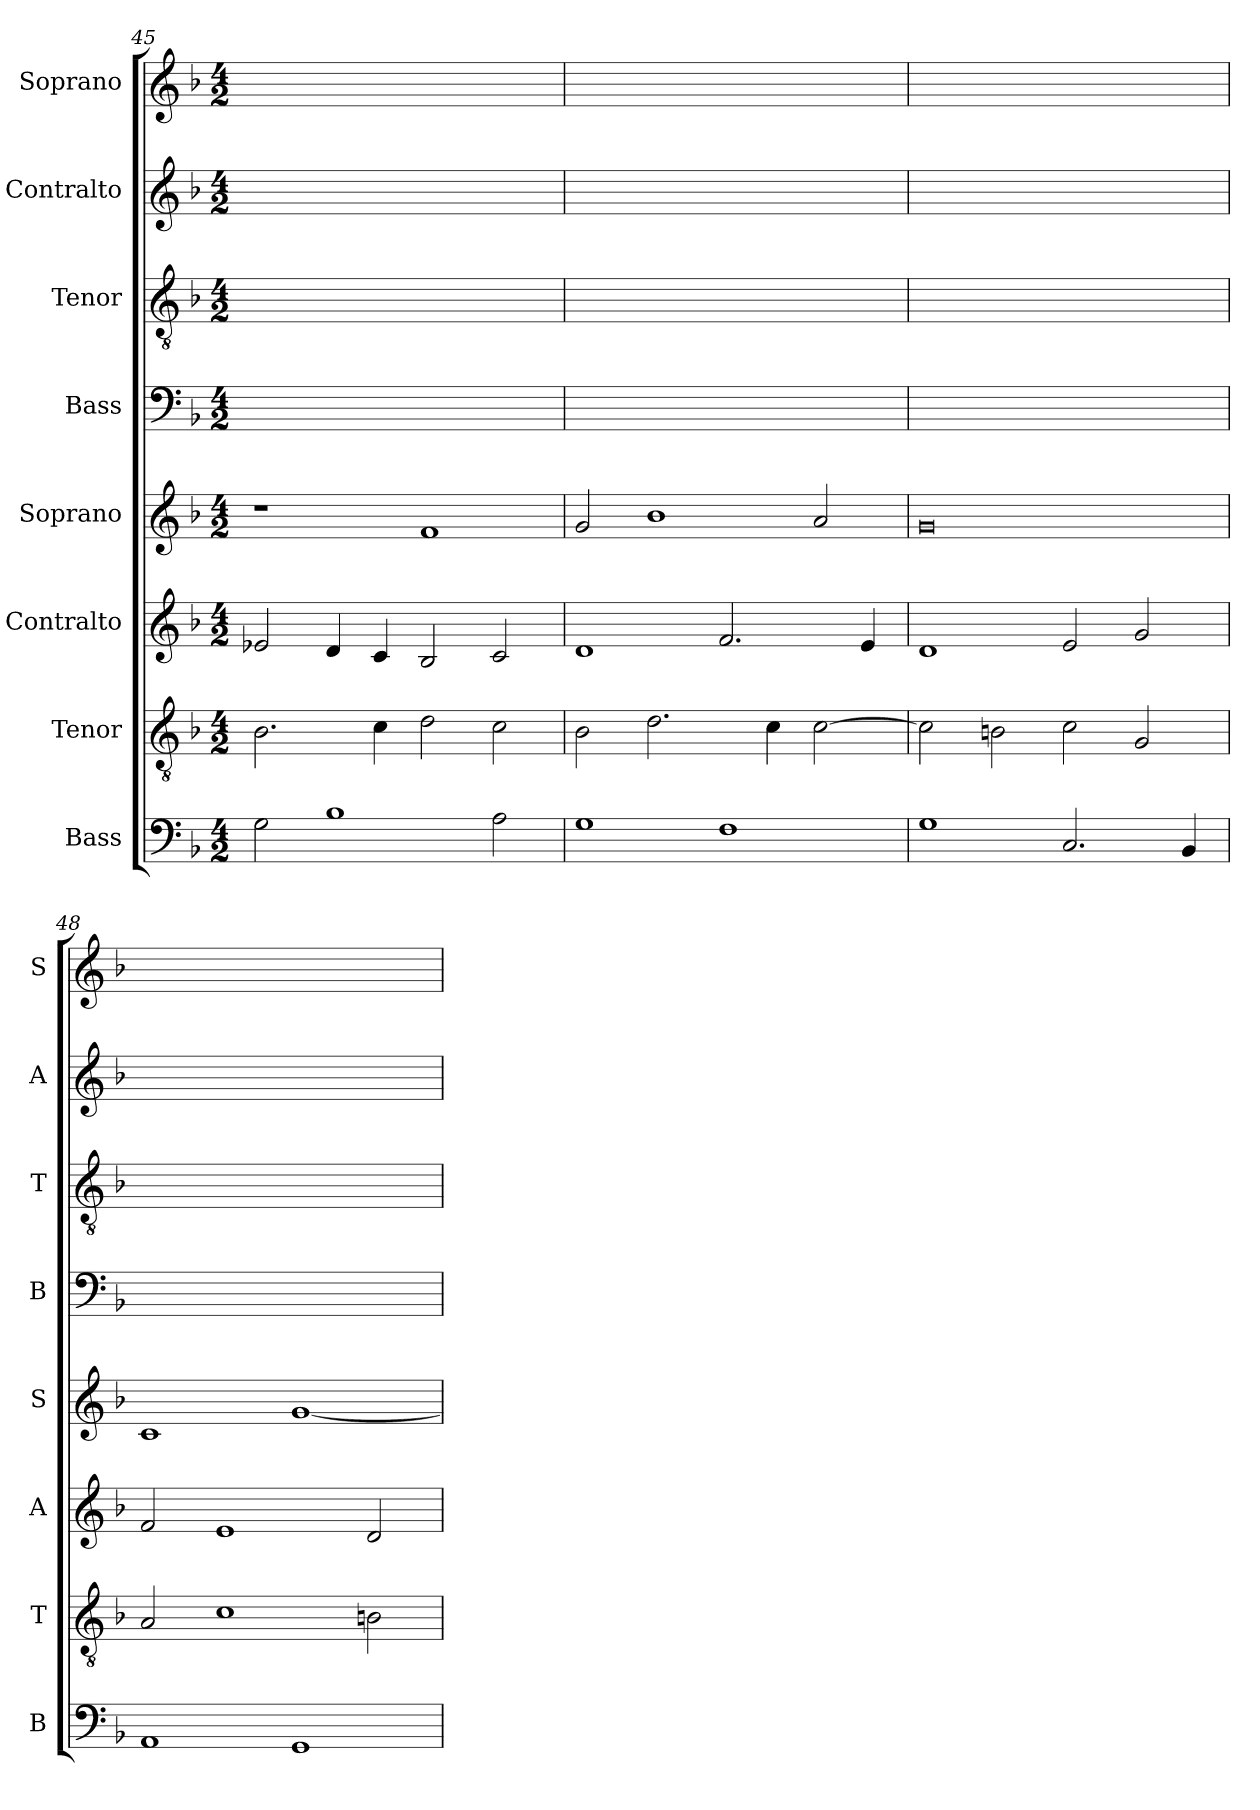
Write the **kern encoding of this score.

**kern	**kern	**kern	**kern	**kern	**kern	**kern	**kern
*part8	*part7	*part6	*part5	*part4	*part3	*part2	*part1
*staff8	*staff7	*staff6	*staff5	*staff4	*staff3	*staff2	*staff1
*I"Bass	*I"Tenor	*I"Contralto	*I"Soprano	*I"Bass	*I"Tenor	*I"Contralto	*I"Soprano
*I'B	*I'T	*I'A	*I'S	*I'B	*I'T	*I'A	*I'S
*clefF4	*clefGv2	*clefG2	*clefG2	*clefF4	*clefGv2	*clefG2	*clefG2
*k[b-]	*k[b-]	*k[b-]	*k[b-]	*k[b-]	*k[b-]	*k[b-]	*k[b-]
*F:ion	*F:ion	*F:ion	*F:ion	*F:ion	*F:ion	*F:ion	*F:ion
*M4/2	*M4/2	*M4/2	*M4/2	*M4/2	*M4/2	*M4/2	*M4/2
=45	=45	=45	=45	=45	=45	=45	=45
2G	2.B-	2e-X	1r	0ryy	0ryy	0ryy	0ryy
1B-	.	4d	.	.	.	.	.
.	4c	4c	.	.	.	.	.
.	2d	2B-	1f	.	.	.	.
2A	2c	2c	.	.	.	.	.
=46	=46	=46	=46	=46	=46	=46	=46
1G	2B-	1d	2g	0ryy	0ryy	0ryy	0ryy
.	2.d	.	1b-	.	.	.	.
1F	.	2.f	.	.	.	.	.
.	4c	.	.	.	.	.	.
.	[2c	.	2a	.	.	.	.
.	.	4e	.	.	.	.	.
=47	=47	=47	=47	=47	=47	=47	=47
1G	2c]	1d	0g	0ryy	0ryy	0ryy	0ryy
.	2Bn	.	.	.	.	.	.
2.C	2c	2e	.	.	.	.	.
.	2G	2g	.	.	.	.	.
4BB-	.	.	.	.	.	.	.
=48	=48	=48	=48	=48	=48	=48	=48
1AA	2A	2f	1c	0ryy	0ryy	0ryy	0ryy
.	1c	1e	.	.	.	.	.
1GG	.	.	[1g	.	.	.	.
.	2Bn	2d	.	.	.	.	.
=	=	=	=	=	=	=	=
*-	*-	*-	*-	*-	*-	*-	*-
